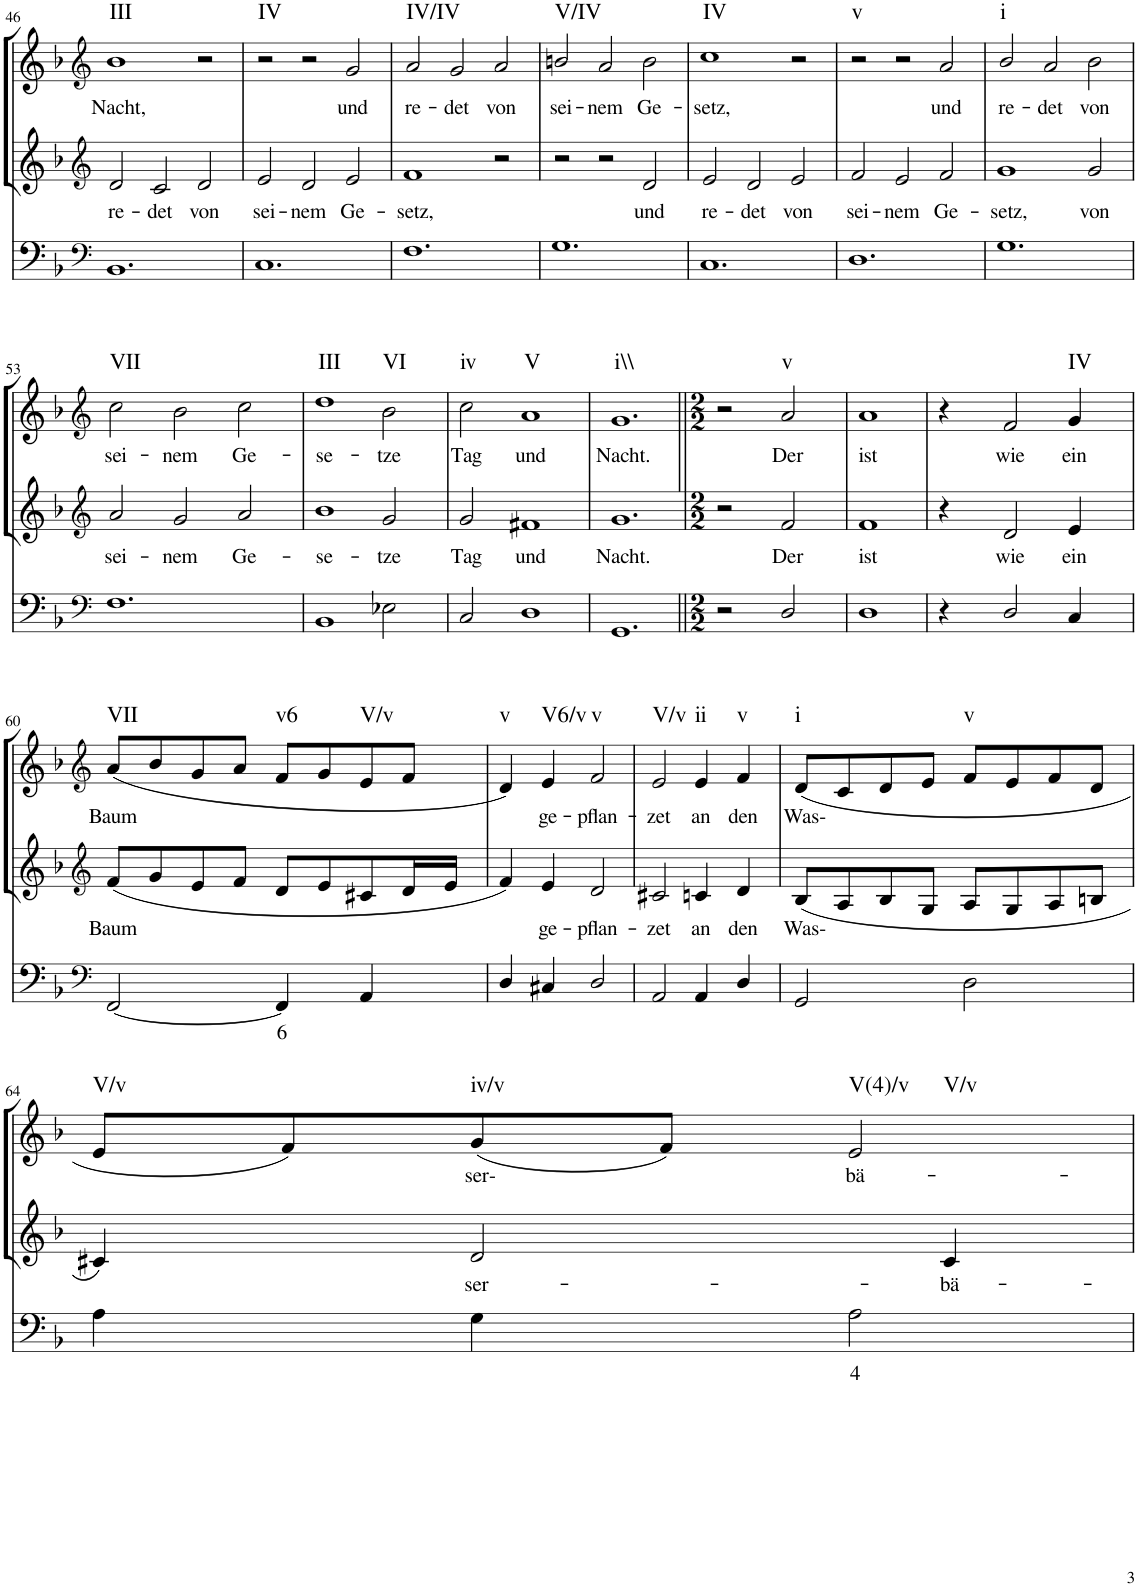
**kern	**text	**kern	**text	**kern	**text	**harte
*part3	*part3	*part2	*part2	*part1	*part1	*part1
*staff3	*staff3	*staff2	*staff2	*staff1	*staff1	*
*I"Continuo	*	*I"Alto	*	*I"Soprano	*	*
!!LO:PB:g=z
*clefF4	*	*clefG2	*	*clefG2	*	*
*k[b-]	*	*k[b-]	*	*k[b-]	*	*
*M3/2	*	*M3/2	*	*M3/2	*	*
=46	=46	=46	=46	=46	=46	=46
!	!	!	!LO:LY:b	!	!LO:LY:b	!LO:H:kt=III
1.BB-	.	2d/	re-	1b-	Nacht,	N
!	!	!	!LO:LY:b	!	!	!
.	.	2c/	det	.	.	.
!	!	!	!LO:LY:b	!	!	!
.	.	2d/	von	2r	.	.
=47	=47	=47	=47	=47	=47	=47
!	!	!	!LO:LY:b	!	!	!LO:H:kt=IV
1.C	.	2e/	sei-	2r	.	N
!	!	!	!LO:LY:b	!	!	!
.	.	2d/	nem	2r	.	.
!	!	!	!LO:LY:b	!	!LO:LY:b	!
.	.	2e/	Ge-	2g/	und	.
=48	=48	=48	=48	=48	=48	=48
!	!	!	!LO:LY:b	!	!LO:LY:b	!LO:H:kt=IV/IV
1.F	.	1f	setz,	2a/	re-	N
!	!	!	!	!	!LO:LY:b	!
.	.	.	.	2g/	det	.
!	!	!	!	!	!LO:LY:b	!
.	.	2r	.	2a/	von	.
=49	=49	=49	=49	=49	=49	=49
!	!	!	!	!	!LO:LY:b	!LO:H:kt=V/IV
1.G	.	2r	.	2bn/	sei-	N
!	!	!	!	!	!LO:LY:b	!
.	.	2r	.	2a/	nem	.
!	!	!	!LO:LY:b	!	!LO:LY:b	!
.	.	2d/	und	2b\	Ge-	.
=50	=50	=50	=50	=50	=50	=50
!	!	!	!LO:LY:b	!	!LO:LY:b	!LO:H:kt=IV
1.C	.	2e/	re-	1cc	setz,	N
!	!	!	!LO:LY:b	!	!	!
.	.	2d/	det	.	.	.
!	!	!	!LO:LY:b	!	!	!
.	.	2e/	von	2r	.	.
=51	=51	=51	=51	=51	=51	=51
!	!	!	!LO:LY:b	!	!	!LO:H:kt=v
1.D	.	2f/	sei-	2r	.	N
!	!	!	!LO:LY:b	!	!	!
.	.	2e/	nem	2r	.	.
!	!	!	!LO:LY:b	!	!LO:LY:b	!
.	.	2f/	Ge-	2a/	und	.
=52	=52	=52	=52	=52	=52	=52
!	!	!	!LO:LY:b	!	!LO:LY:b	!LO:H:kt=i
1.G	.	1g	setz,	2b-/	re-	N
!	!	!	!	!	!LO:LY:b	!
.	.	.	.	2a/	det	.
!	!	!	!LO:LY:b	!	!LO:LY:b	!
.	.	2g/	von	2b-\	von	.
!!LO:LB:g=z
=53	=53	=53	=53	=53	=53	=53
*clefF4	*	*clefG2	*	*clefG2	*	*
!	!	!	!LO:LY:b	!	!LO:LY:b	!LO:H:kt=VII
1.F	.	2a/	sei-	2cc\	sei-	N
!	!	!	!LO:LY:b	!	!LO:LY:b	!
.	.	2g/	nem	2b-\	nem	.
!	!	!	!LO:LY:b	!	!LO:LY:b	!
.	.	2a/	Ge-	2cc\	Ge-	.
=54	=54	=54	=54	=54	=54	=54
!	!	!	!LO:LY:b	!	!LO:LY:b	!LO:H:kt=III
1BB-	.	1b-	se-	1dd	se-	N
!	!	!	!LO:LY:b	!	!LO:LY:b	!LO:H:kt=VI
2E-X\	.	2g/	tze	2b-\	tze	N
=55	=55	=55	=55	=55	=55	=55
!	!	!	!LO:LY:b	!	!LO:LY:b	!LO:H:kt=iv
2C/	.	2g/	Tag	2cc\	Tag	N
!	!	!	!LO:LY:b	!	!LO:LY:b	!LO:H:kt=V
1D	.	1f#X	und	1a	und	N
=56	=56	=56	=56	=56	=56	=56
!	!	!	!LO:LY:b	!	!LO:LY:b	!LO:H:kt=i\\
1.GG	.	1.g	Nacht.	1.g	Nacht.	N
=57||	=57||	=57||	=57||	=57||	=57||	=57||
*M2/2	*	*M2/2	*	*M2/2	*	*
2r	.	2r	.	2r	.	.
!	!	!	!LO:LY:b	!	!LO:LY:b	!LO:H:kt=v
2D/	.	2f/	Der	2a/	Der	N
=58	=58	=58	=58	=58	=58	=58
!	!	!	!LO:LY:b	!	!LO:LY:b	!
1D	.	1f	ist	1a	ist	.
=59	=59	=59	=59	=59	=59	=59
4r	.	4r	.	4r	.	.
!	!	!	!LO:LY:b	!	!LO:LY:b	!
2D/	.	2d/	wie	2f/	wie	.
!	!	!	!LO:LY:b	!	!LO:LY:b	!LO:H:kt=IV
4C/	.	4e/	ein	4g/	ein	N
!!LO:LB:g=z
=60	=60	=60	=60	=60	=60	=60
*clefF4	*	*clefG2	*	*clefG2	*	*
!	!	!	!LO:LY:b	!	!LO:LY:b	!LO:H:kt=VII
[2FF/	.	(8f/L	Baum	(8a/L	Baum	N
.	.	8g/	.	8b-/	.	.
.	.	8e/	.	8g/	.	.
.	.	8f/J	.	8a/J	.	.
!	!LO:LY:b	!	!	!	!	!LO:H:kt=v6
4FF/]	6	8d/L	.	8f/L	.	N
.	.	8e/	.	8g/	.	.
!	!	!	!	!	!	!LO:H:kt=V/v
4AA/	.	8c#X/	.	8e/	.	N
.	.	16d/L	.	8f/J	.	.
.	.	16e/JJ	.	.	.	.
=61	=61	=61	=61	=61	=61	=61
!	!	!	!	!	!	!LO:H:kt=v
4D/	.	4f/)	.	4d/)	.	N
!	!	!	!LO:LY:b	!	!LO:LY:b	!LO:H:kt=V6/v
4C#X/	.	4e/	ge-	4e/	ge-	N
!	!	!	!LO:LY:b	!	!LO:LY:b	!LO:H:kt=v
2D/	.	2d/	pflan-	2f/	pflan-	N
=62	=62	=62	=62	=62	=62	=62
!	!	!	!LO:LY:b	!	!LO:LY:b	!LO:H:kt=V/v
2AA/	.	2c#X/	zet	2e/	zet	N
!	!	!	!LO:LY:b	!	!LO:LY:b	!LO:H:kt=ii
4AA/	.	4cn/	an	4e/	an	N
!	!	!	!LO:LY:b	!	!LO:LY:b	!LO:H:kt=v
4D/	.	4d/	den	4f/	den	N
=63	=63	=63	=63	=63	=63	=63
!	!	!	!LO:LY:b	!	!LO:LY:b	!LO:H:kt=i
2GG/	.	(8B-/L	Was-	(8d/L	Was-	N
.	.	8A/	.	8c/	.	.
.	.	8B-/	.	8d/	.	.
.	.	8G/J	.	8e/J	.	.
!	!	!	!	!	!	!LO:H:kt=v
2D\	.	8A/L	.	8f/L	.	N
.	.	8G/	.	8e/	.	.
.	.	8A/	.	8f/	.	.
.	.	8Bn/J	.	8d/J	.	.
!!LO:LB:g=z
=64	=64	=64	=64	=64	=64	=64
!	!	!	!	!	!	!LO:H:kt=V/v
4A\	.	4c#X/)	.	8e/L	.	N
.	.	.	.	8f/)	.	.
!	!	!	!LO:LY:b	!	!LO:LY:b	!LO:H:kt=iv/v
4G\	.	2d/	ser-	(8g/	ser-	N
.	.	.	.	8f/J)	.	.
!	!LO:LY:b	!	!	!	!LO:LY:b	!LO:H:n=1:kt=V(4)/v
!	!	!	!	!	!	!LO:H:n=2:kt=V/v
2A\	4	.	.	2e/	bä-	N N
!	!	!	!LO:LY:b	!	!	!
.	.	4c#/	bä-	.	.	.
=	=	=	=	=	=	=
*-	*-	*-	*-	*-	*-	*-
